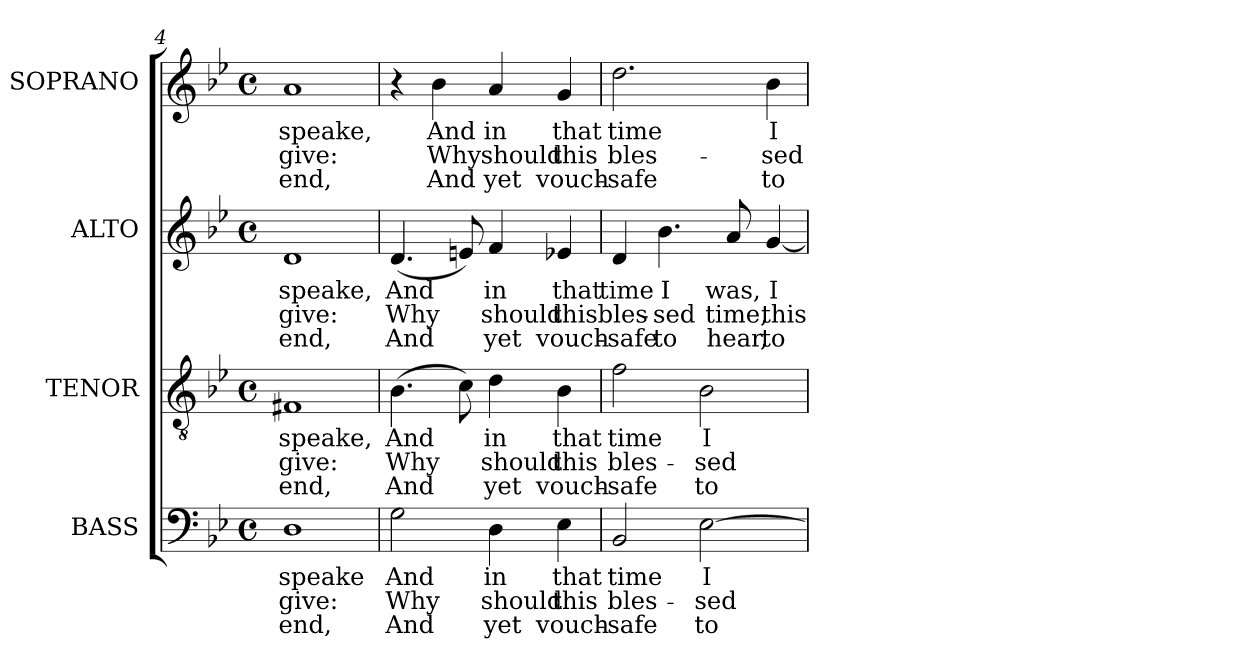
**kern	**text	**text	**text	**kern	**text	**text	**text	**kern	**text	**text	**text	**kern	**text	**text	**text
*part4	*part4	*part4	*part4	*part3	*part3	*part3	*part3	*part2	*part2	*part2	*part2	*part1	*part1	*part1	*part1
*staff4	*staff4	*staff4	*staff4	*staff3	*staff3	*staff3	*staff3	*staff2	*staff2	*staff2	*staff2	*staff1	*staff1	*staff1	*staff1
*I"BASS	*	*	*	*I"TENOR	*	*	*	*I"ALTO	*	*	*	*I"SOPRANO	*	*	*
*I'B.	*	*	*	*I'T.	*	*	*	*I'A.	*	*	*	*I'S.	*	*	*
*clefF4	*	*	*	*clefGv2	*	*	*	*clefG2	*	*	*	*clefG2	*	*	*
*	*	*	*	*ITrd7c12	*	*	*	*	*	*	*	*	*	*	*
*k[b-e-]	*	*	*	*k[b-e-]	*	*	*	*k[b-e-]	*	*	*	*k[b-e-]	*	*	*
*B-:	*	*	*	*B-:	*	*	*	*B-:	*	*	*	*B-:	*	*	*
*M4/4	*	*	*	*M4/4	*	*	*	*M4/4	*	*	*	*M4/4	*	*	*
*met(c)	*	*	*	*met(c)	*	*	*	*met(c)	*	*	*	*met(c)	*	*	*
=4	=4	=4	=4	=4	=4	=4	=4	=4	=4	=4	=4	=4	=4	=4	=4
!	!LO:LY:b:color=#000000	!LO:LY:b:color=#000000	!LO:LY:b:color=#000000	!	!	!	!	!	!	!	!	!	!	!	!
!	!	!	!	!	!LO:LY:b:color=#000000	!LO:LY:b:color=#000000	!LO:LY:b:color=#000000	!	!	!	!	!	!	!	!
!	!	!	!	!	!	!	!	!	!LO:LY:b:color=#000000	!LO:LY:b:color=#000000	!LO:LY:b:color=#000000	!	!	!	!
!	!	!	!	!	!	!	!	!	!	!	!	!	!LO:LY:b:color=#000000	!LO:LY:b:color=#000000	!LO:LY:b:color=#000000
1Di	speake	give:	end,	1FF#Xi	speake,	give:	end,	1di	speake,	give:	end,	1ai	speake,	give:	end,
!!LO:LB:g=z
=5	=5	=5	=5	=5	=5	=5	=5	=5	=5	=5	=5	=5	=5	=5	=5
!	!LO:LY:b:color=#000000	!LO:LY:b:color=#000000	!LO:LY:b:color=#000000	!	!	!	!	!	!	!	!	!	!	!	!
!	!	!	!	!	!LO:LY:b:color=#000000	!LO:LY:b:color=#000000	!LO:LY:b:color=#000000	!	!	!	!	!	!	!	!
!	!	!	!	!	!	!	!	!	!LO:LY:b:color=#000000	!LO:LY:b:color=#000000	!LO:LY:b:color=#000000	!	!	!	!
2Gi\	And	Why	And	(4.BB-i\	And	Why	And	(4.di/	And	Why	And	4r	.	.	.
!	!	!	!	!	!	!	!	!	!	!	!	!	!LO:LY:b:color=#000000	!LO:LY:b:color=#000000	!LO:LY:b:color=#000000
.	.	.	.	.	.	.	.	.	.	.	.	4b-i\	And	Why	And
.	.	.	.	8Ci\)	.	.	.	8eni/)	.	.	.	.	.	.	.
!	!LO:LY:b:color=#000000	!LO:LY:b:color=#000000	!LO:LY:b:color=#000000	!	!	!	!	!	!	!	!	!	!	!	!
!	!	!	!	!	!LO:LY:b:color=#000000	!LO:LY:b:color=#000000	!LO:LY:b:color=#000000	!	!	!	!	!	!	!	!
!	!	!	!	!	!	!	!	!	!LO:LY:b:color=#000000	!LO:LY:b:color=#000000	!LO:LY:b:color=#000000	!	!	!	!
!	!	!	!	!	!	!	!	!	!	!	!	!	!LO:LY:b:color=#000000	!LO:LY:b:color=#000000	!LO:LY:b:color=#000000
4Di\	in	should	yet	4Di\	in	should	yet	4fi/	in	should	yet	4ai/	in	should	yet
!	!LO:LY:b:color=#000000	!LO:LY:b:color=#000000	!LO:LY:b:color=#000000	!	!	!	!	!	!	!	!	!	!	!	!
!	!	!	!	!	!LO:LY:b:color=#000000	!LO:LY:b:color=#000000	!LO:LY:b:color=#000000	!	!	!	!	!	!	!	!
!	!	!	!	!	!	!	!	!	!LO:LY:b:color=#000000	!LO:LY:b:color=#000000	!LO:LY:b:color=#000000	!	!	!	!
!	!	!	!	!	!	!	!	!	!	!	!	!	!LO:LY:b:color=#000000	!LO:LY:b:color=#000000	!LO:LY:b:color=#000000
4E-i\	that	this	vouch-	4BB-i\	that	this	vouch-	4e-Xi/	that	this	vouch-	4gi/	that	this	vouch-
=6	=6	=6	=6	=6	=6	=6	=6	=6	=6	=6	=6	=6	=6	=6	=6
!	!LO:LY:b:color=#000000	!LO:LY:b:color=#000000	!LO:LY:b:color=#000000	!	!	!	!	!	!	!	!	!	!	!	!
!	!	!	!	!	!LO:LY:b:color=#000000	!LO:LY:b:color=#000000	!LO:LY:b:color=#000000	!	!	!	!	!	!	!	!
!	!	!	!	!	!	!	!	!	!LO:LY:b:color=#000000	!LO:LY:b:color=#000000	!LO:LY:b:color=#000000	!	!	!	!
!	!	!	!	!	!	!	!	!	!	!	!	!	!LO:LY:b:color=#000000	!LO:LY:b:color=#000000	!LO:LY:b:color=#000000
2BB-i/	time	bles-	-safe	2Fi\	time	bles-	-safe	4di/	time	bles-	-safe	2.ddi\	time	bles-	-safe
!	!	!	!	!	!	!	!	!	!LO:LY:b:color=#000000	!LO:LY:b:color=#000000	!LO:LY:b:color=#000000	!	!	!	!
.	.	.	.	.	.	.	.	4.b-i\	I	-sed	to	.	.	.	.
!	!LO:LY:b:color=#000000	!LO:LY:b:color=#000000	!LO:LY:b:color=#000000	!	!	!	!	!	!	!	!	!	!	!	!
!	!	!	!	!	!LO:LY:b:color=#000000	!LO:LY:b:color=#000000	!LO:LY:b:color=#000000	!	!	!	!	!	!	!	!
[2E-i\	I	-sed	to	2BB-i\	I	-sed	to	.	.	.	.	.	.	.	.
!	!	!	!	!	!	!	!	!	!LO:LY:b:color=#000000	!LO:LY:b:color=#000000	!LO:LY:b:color=#000000	!	!	!	!
.	.	.	.	.	.	.	.	8ai/	was,	time,	hear,	.	.	.	.
!	!	!	!	!	!	!	!	!	!LO:LY:b:color=#000000	!LO:LY:b:color=#000000	!LO:LY:b:color=#000000	!	!	!	!
!	!	!	!	!	!	!	!	!	!	!	!	!	!LO:LY:b:color=#000000	!LO:LY:b:color=#000000	!LO:LY:b:color=#000000
.	.	.	.	.	.	.	.	[4gi/	I	this	to	4b-i\	I	-sed	to
=	=	=	=	=	=	=	=	=	=	=	=	=	=	=	=
*-	*-	*-	*-	*-	*-	*-	*-	*-	*-	*-	*-	*-	*-	*-	*-
